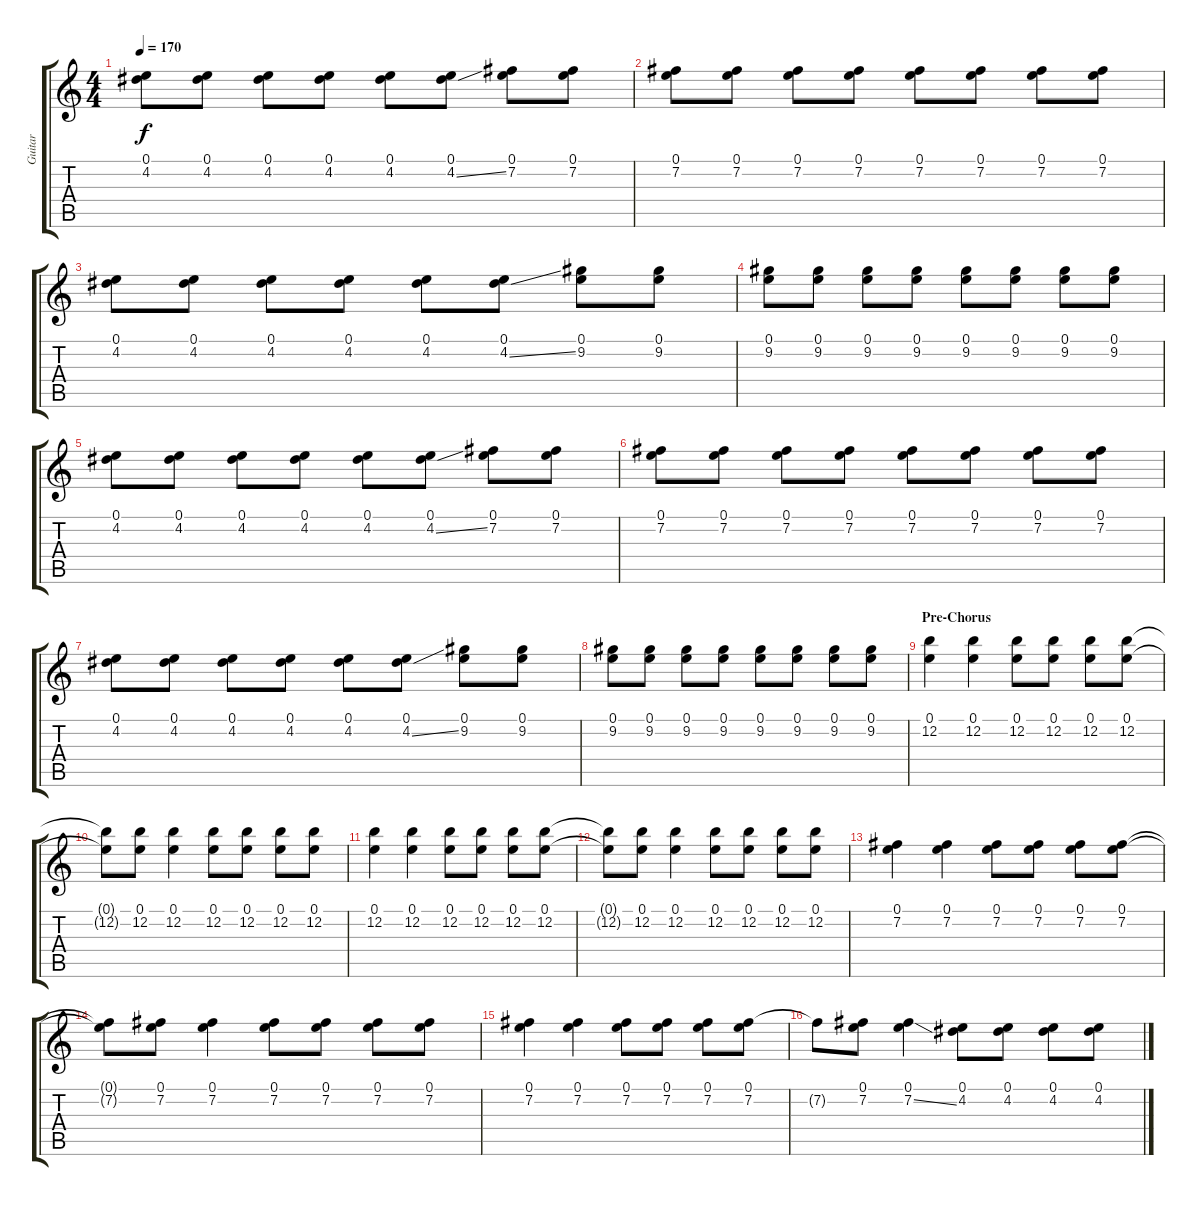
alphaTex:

\track ("Guitar" "Guitar") {instrument distortionguitar}
\staff {score tabs}
\tuning (E4 B3 G3 D3 A2 D2) {hide}
\ts (4 4)
\tempo 170
\clef g2
\ks c
(0.1 4.2).8{dy f} (0.1 4.2).8 (0.1 4.2).8 (0.1 4.2).8 (0.1 4.2).8 (0.1 4.2{ss}).8 (0.1 7.2).8 (0.1 7.2).8 |
(0.1 7.2).8 (0.1 7.2).8 (0.1 7.2).8 (0.1 7.2).8 (0.1 7.2).8 (0.1 7.2).8 (0.1 7.2).8 (0.1 7.2).8 |
(0.1 4.2).8 (0.1 4.2).8 (0.1 4.2).8 (0.1 4.2).8 (0.1 4.2).8 (0.1 4.2{ss}).8 (0.1 9.2).8 (0.1 9.2).8 |
(0.1 9.2).8 (0.1 9.2).8 (0.1 9.2).8 (0.1 9.2).8 (0.1 9.2).8 (0.1 9.2).8 (0.1 9.2).8 (0.1 9.2).8 |
(0.1 4.2).8 (0.1 4.2).8 (0.1 4.2).8 (0.1 4.2).8 (0.1 4.2).8 (0.1 4.2{ss}).8 (0.1 7.2).8 (0.1 7.2).8 |
(0.1 7.2).8 (0.1 7.2).8 (0.1 7.2).8 (0.1 7.2).8 (0.1 7.2).8 (0.1 7.2).8 (0.1 7.2).8 (0.1 7.2).8 |
(0.1 4.2).8 (0.1 4.2).8 (0.1 4.2).8 (0.1 4.2).8 (0.1 4.2).8 (0.1 4.2{ss}).8 (0.1 9.2).8 (0.1 9.2).8 |
(0.1 9.2).8 (0.1 9.2).8 (0.1 9.2).8 (0.1 9.2).8 (0.1 9.2).8 (0.1 9.2).8 (0.1 9.2).8 (0.1 9.2).8 |
\section ("" "Pre-Chorus")
(0.1 12.2).4 (0.1 12.2).4 (0.1 12.2).8 (0.1 12.2).8 (0.1 12.2).8 (0.1 12.2).8 |
(0.1{t} 12.2{t}).8 (0.1 12.2).8 (0.1 12.2).4 (0.1 12.2).8 (0.1 12.2).8 (0.1 12.2).8 (0.1 12.2).8 |
(0.1 12.2).4 (0.1 12.2).4 (0.1 12.2).8 (0.1 12.2).8 (0.1 12.2).8 (0.1 12.2).8 |
(0.1{t} 12.2{t}).8 (0.1 12.2).8 (0.1 12.2).4 (0.1 12.2).8 (0.1 12.2).8 (0.1 12.2).8 (0.1 12.2).8 |
(0.1 7.2).4 (0.1 7.2).4 (0.1 7.2).8 (0.1 7.2).8 (0.1 7.2).8 (0.1 7.2).8 |
(0.1{t} 7.2{t}).8 (0.1 7.2).8 (0.1 7.2).4 (0.1 7.2).8 (0.1 7.2).8 (0.1 7.2).8 (0.1 7.2).8 |
(0.1 7.2).4 (0.1 7.2).4 (0.1 7.2).8 (0.1 7.2).8 (0.1 7.2).8 (0.1 7.2).8 |
7.2{t}.8 (0.1 7.2).8 (0.1 7.2{ss}).4 (0.1 4.2).8 (0.1 4.2).8 (0.1 4.2).8 (0.1 4.2).8
